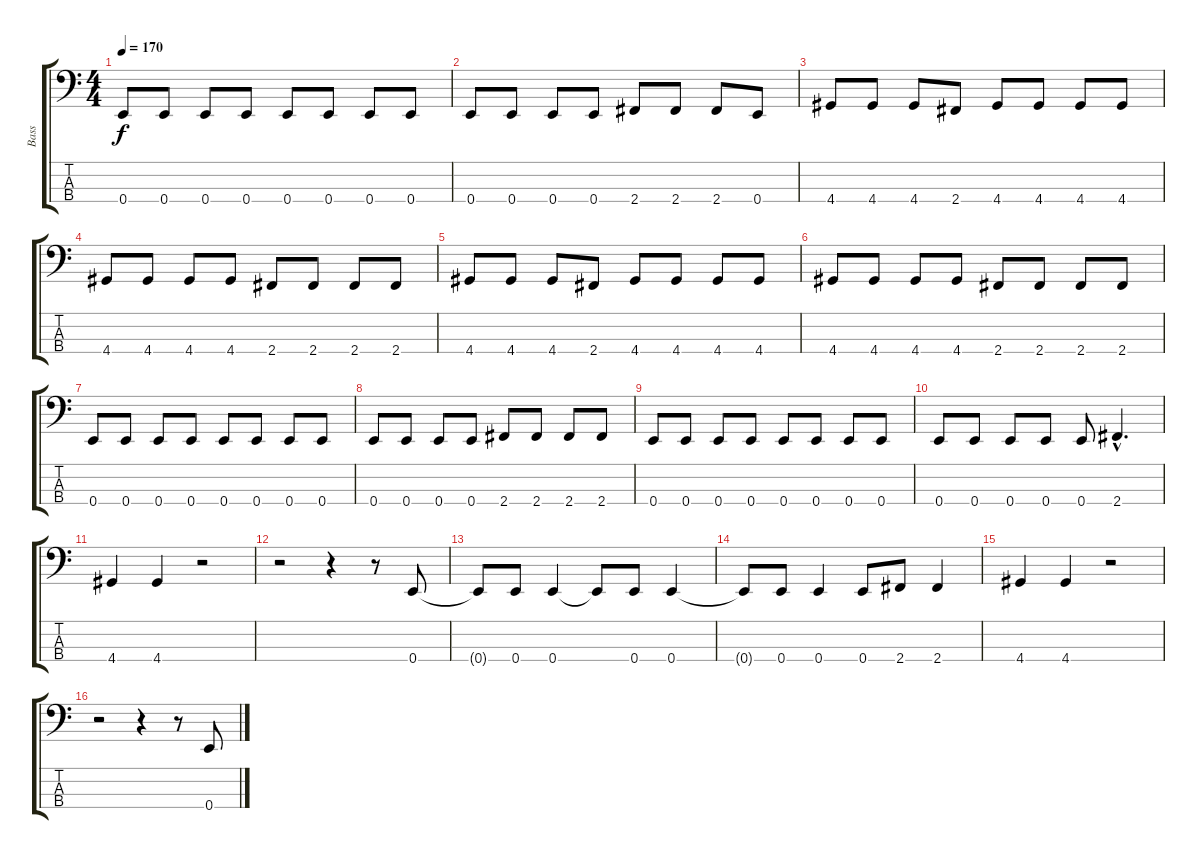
\track ("Bass" "Bass") {instrument electricbasspick}
\staff {score tabs}
\tuning (G2 D2 A1 E1) {hide}
\ts (4 4)
\tempo 170
\clef f4
\ks c
0.4.8{dy f} 0.4.8 0.4.8 0.4.8 0.4.8 0.4.8 0.4.8 0.4.8 |
0.4.8 0.4.8 0.4.8 0.4.8 2.4.8 2.4.8 2.4.8 0.4.8 |
4.4.8 4.4.8 4.4.8 2.4.8 4.4.8 4.4.8 4.4.8 4.4.8 |
4.4.8 4.4.8 4.4.8 4.4.8 2.4.8 2.4.8 2.4.8 2.4.8 |
4.4.8 4.4.8 4.4.8 2.4.8 4.4.8 4.4.8 4.4.8 4.4.8 |
4.4.8 4.4.8 4.4.8 4.4.8 2.4.8 2.4.8 2.4.8 2.4.8 |
0.4.8 0.4.8 0.4.8 0.4.8 0.4.8 0.4.8 0.4.8 0.4.8 |
0.4.8 0.4.8 0.4.8 0.4.8 2.4.8 2.4.8 2.4.8 2.4.8 |
0.4.8 0.4.8 0.4.8 0.4.8 0.4.8 0.4.8 0.4.8 0.4.8 |
0.4.8 0.4.8 0.4.8 0.4.8 0.4.8 2.4{hac}.4{d} |
4.4.4 4.4.4 r.2 |
r.2 r.4 r.8 0.4.8 |
0.4{t}.8 0.4.8 0.4.4 0.4{t}.8 0.4.8 0.4.4 |
0.4{t}.8 0.4.8 0.4.4 0.4.8 2.4.8 2.4.4 |
4.4.4 4.4.4 r.2 |
r.2 r.4 r.8 0.4.8
